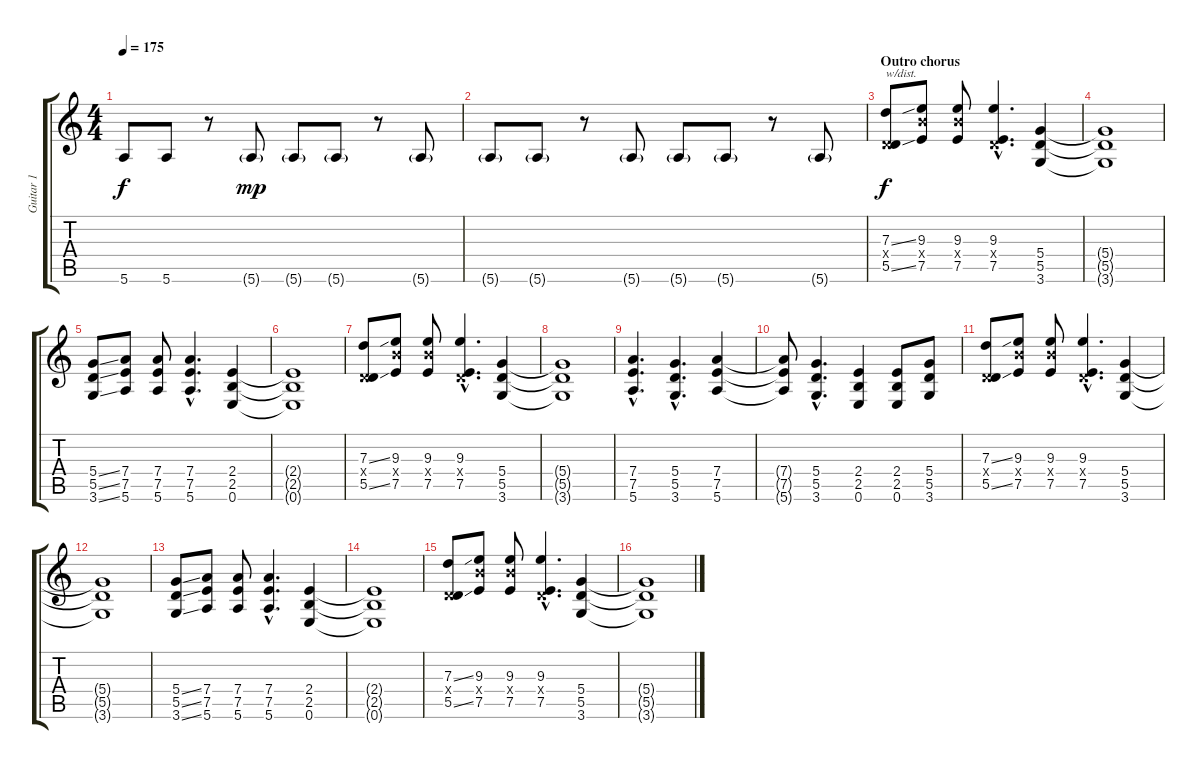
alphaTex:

\track ("Guitar 1" "Guitar 1") {instrument distortionguitar}
\staff {score tabs}
\tuning (E4 B3 G3 D3 A2 E2) {hide}
\ts (4 4)
\tempo 175
\clef g2
\ks c
5.6.8{dy f} 5.6.8 r.8 5.6{g}.8{dy mp} 5.6{g}.8 5.6{g}.8 r.8 5.6{g}.8 |
5.6{g}.8 5.6{g}.8 r.8 5.6{g}.8 5.6{g}.8 5.6{g}.8 r.8 5.6{g}.8 |
\section ("" "Outro chorus")
(7.3{ss} 0.4{x} 5.5{ss}).8{txt "w/dist." dy f instrument distortionguitar} (9.3 9.4{x} 7.5).8 (9.3 9.4{x} 7.5).8 (9.3{hac} 0.4{hac x} 7.5{hac}).4{d} (5.4 5.5 3.6).4 |
(5.4{t} 5.5{t} 3.6{t}).1 |
(5.4{ss} 5.5{ss} 3.6{ss}).8 (7.4 7.5 5.6).8 (7.4 7.5 5.6).8 (7.4{hac} 7.5{hac} 5.6{hac}).4{d} (2.4 2.5 0.6).4 |
(2.4{t} 2.5{t} 0.6{t}).1 |
(7.3{ss} 0.4{x} 5.5{ss}).8 (9.3 9.4{x} 7.5).8 (9.3 9.4{x} 7.5).8 (9.3{hac} 0.4{hac x} 7.5{hac}).4{d} (5.4 5.5 3.6).4 |
(5.4{t} 5.5{t} 3.6{t}).1 |
(7.4{hac} 7.5{hac} 5.6{hac}).4{d} (5.4{hac} 5.5{hac} 3.6{hac}).4{d} (7.4 7.5 5.6).4 |
(7.4{t} 7.5{t} 5.6{t}).8 (5.4{hac} 5.5{hac} 3.6{hac}).4{d} (2.4 2.5 0.6).4 (2.4 2.5 0.6).8 (5.4 5.5 3.6).8 |
(7.3{ss} 0.4{x} 5.5{ss}).8 (9.3 9.4{x} 7.5).8 (9.3 9.4{x} 7.5).8 (9.3{hac} 0.4{hac x} 7.5{hac}).4{d} (5.4 5.5 3.6).4 |
(5.4{t} 5.5{t} 3.6{t}).1 |
(5.4{ss} 5.5{ss} 3.6{ss}).8 (7.4 7.5 5.6).8 (7.4 7.5 5.6).8 (7.4{hac} 7.5{hac} 5.6{hac}).4{d} (2.4 2.5 0.6).4 |
(2.4{t} 2.5{t} 0.6{t}).1 |
(7.3{ss} 0.4{x} 5.5{ss}).8 (9.3 9.4{x} 7.5).8 (9.3 9.4{x} 7.5).8 (9.3{hac} 0.4{hac x} 7.5{hac}).4{d} (5.4 5.5 3.6).4 |
(5.4{t} 5.5{t} 3.6{t}).1
